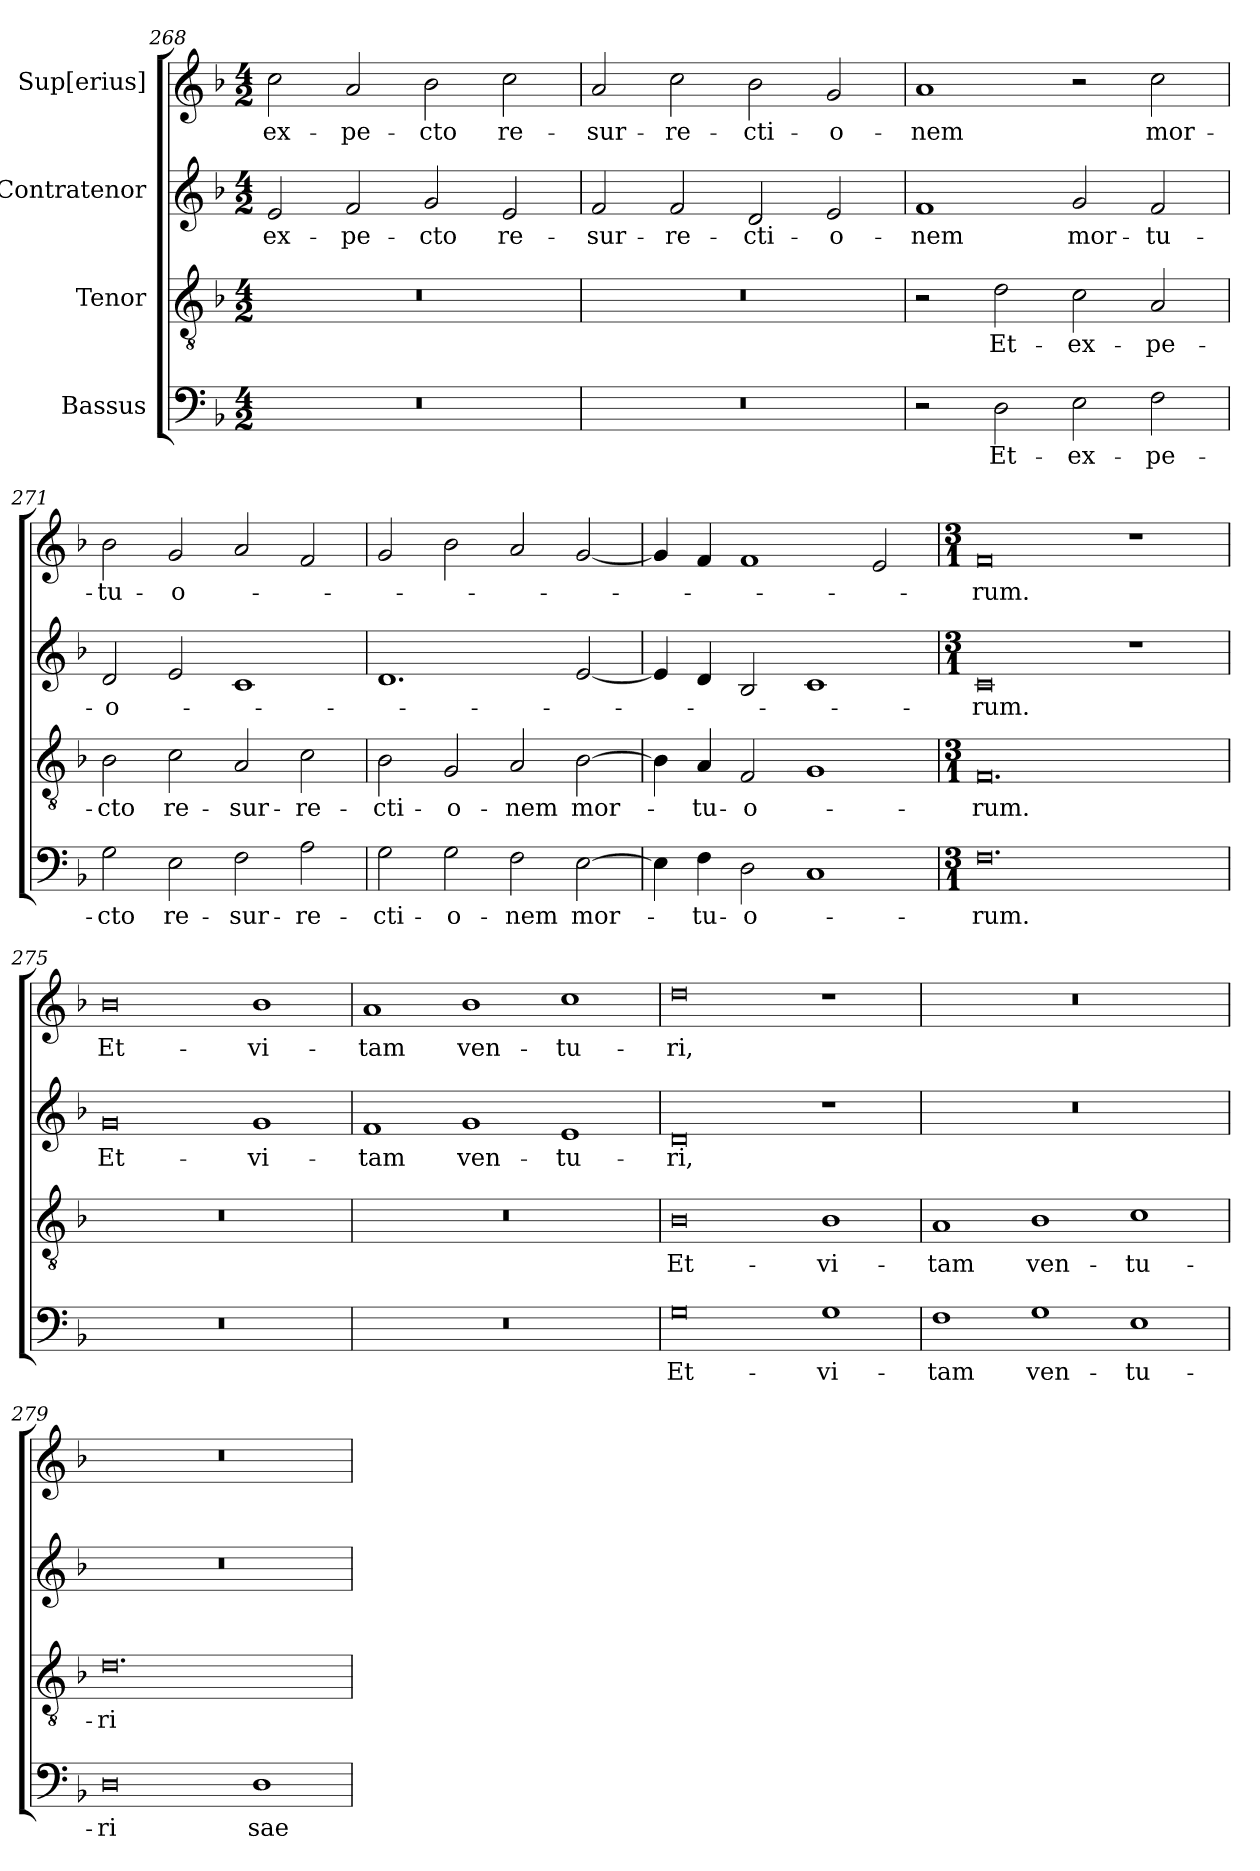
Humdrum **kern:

**kern	**text	**kern	**text	**kern	**text	**kern	**text
*part4	*part4	*part3	*part3	*part2	*part2	*part1	*part1
*staff4	*staff4	*staff3	*staff3	*staff2	*staff2	*staff1	*staff1
*I"Bassus	*	*I"Tenor	*	*I"Contratenor	*	*I"Sup[erius]	*
*clefF4	*	*clefGv2	*	*clefG2	*	*clefG2	*
*k[b-]	*	*k[b-]	*	*k[b-]	*	*k[b-]	*
*M4/2	*	*M4/2	*	*M4/2	*	*M4/2	*
=268	=268	=268	=268	=268	=268	=268	=268
0r	.	0r	.	2e/	ex-	2cc\	ex-
.	.	.	.	2f/	-pe-	2a/	-pe-
.	.	.	.	2g/	-cto	2b-\	-cto
.	.	.	.	2e/	re-	2cc\	re-
=269	=269	=269	=269	=269	=269	=269	=269
0r	.	0r	.	2f/	-sur-	2a/	-sur-
.	.	.	.	2f/	-re-	2cc\	-re-
.	.	.	.	2d/	-cti-	2b-\	-cti-
.	.	.	.	2e/	-o-	2g/	-o-
=270	=270	=270	=270	=270	=270	=270	=270
2r	.	2r	.	1f/	-nem	1a/	-nem
2D\	Et-	2d\	Et-	.	.	.	.
2E\	ex-	2c\	ex-	2g/	mor-	2r	.
2F\	-pe-	2A/	-pe-	2f/	-tu-	2cc\	mor-
=271	=271	=271	=271	=271	=271	=271	=271
2G\	-cto	2B-\	-cto	2d/	-o-	2b-\	-tu-
2E\	re-	2c\	re-	2e/	.	2g/	-o-
2F\	-sur-	2A/	-sur-	1c/	.	2a/	.
2A\	-re-	2c\	-re-	.	.	2f/	.
=272	=272	=272	=272	=272	=272	=272	=272
2G\	-cti-	2B-\	-cti-	1.d/	.	2g/	.
2G\	-o-	2G/	-o-	.	.	2b-\	.
2F\	-nem	2A/	-nem	.	.	2a/	.
[2E\	mor-	[2B-\	mor-	[2e/	.	[2g/	.
=273	=273	=273	=273	=273	=273	=273	=273
4E\]	.	4B-\]	.	4e/]	.	4g/]	.
4F\	-tu-	4A/	-tu-	4d/	.	4f/	.
2D\	-o-	2F/	-o-	2B-/	.	1f/	.
1C/	.	1G/	.	1c/	.	.	.
.	.	.	.	.	.	2e/	.
=274	=274	=274	=274	=274	=274	=274	=274
*M3/1	*	*M3/1	*	*M3/1	*	*M3/1	*
0.F\	-rum.	0.F/	-rum.	0c/	-rum.	0f/	-rum.
.	.	.	.	1r	.	1r	.
=275	=275	=275	=275	=275	=275	=275	=275
0.r	.	0.r	.	0g/	Et-	0b-\	Et-
.	.	.	.	1g/	vi-	1b-\	vi-
=276	=276	=276	=276	=276	=276	=276	=276
0.r	.	0.r	.	1f/	-tam	1a/	-tam
.	.	.	.	1g/	ven-	1b-\	ven-
.	.	.	.	1e/	-tu-	1cc\	-tu-
=277	=277	=277	=277	=277	=277	=277	=277
0G\	Et-	0B-\	Et-	0d/	-ri,	0dd\	-ri,
1G\	vi-	1B-\	vi-	1r	.	1r	.
=278	=278	=278	=278	=278	=278	=278	=278
1F\	-tam	1A/	-tam	0.r	.	0.r	.
1G\	ven-	1B-\	ven-	.	.	.	.
1E\	-tu-	1c\	-tu-	.	.	.	.
=279	=279	=279	=279	=279	=279	=279	=279
0D\	-ri	0.d\	-ri	0.r	.	0.r	.
1D\	sae-	.	.	.	.	.	.
=	=	=	=	=	=	=	=
*-	*-	*-	*-	*-	*-	*-	*-
